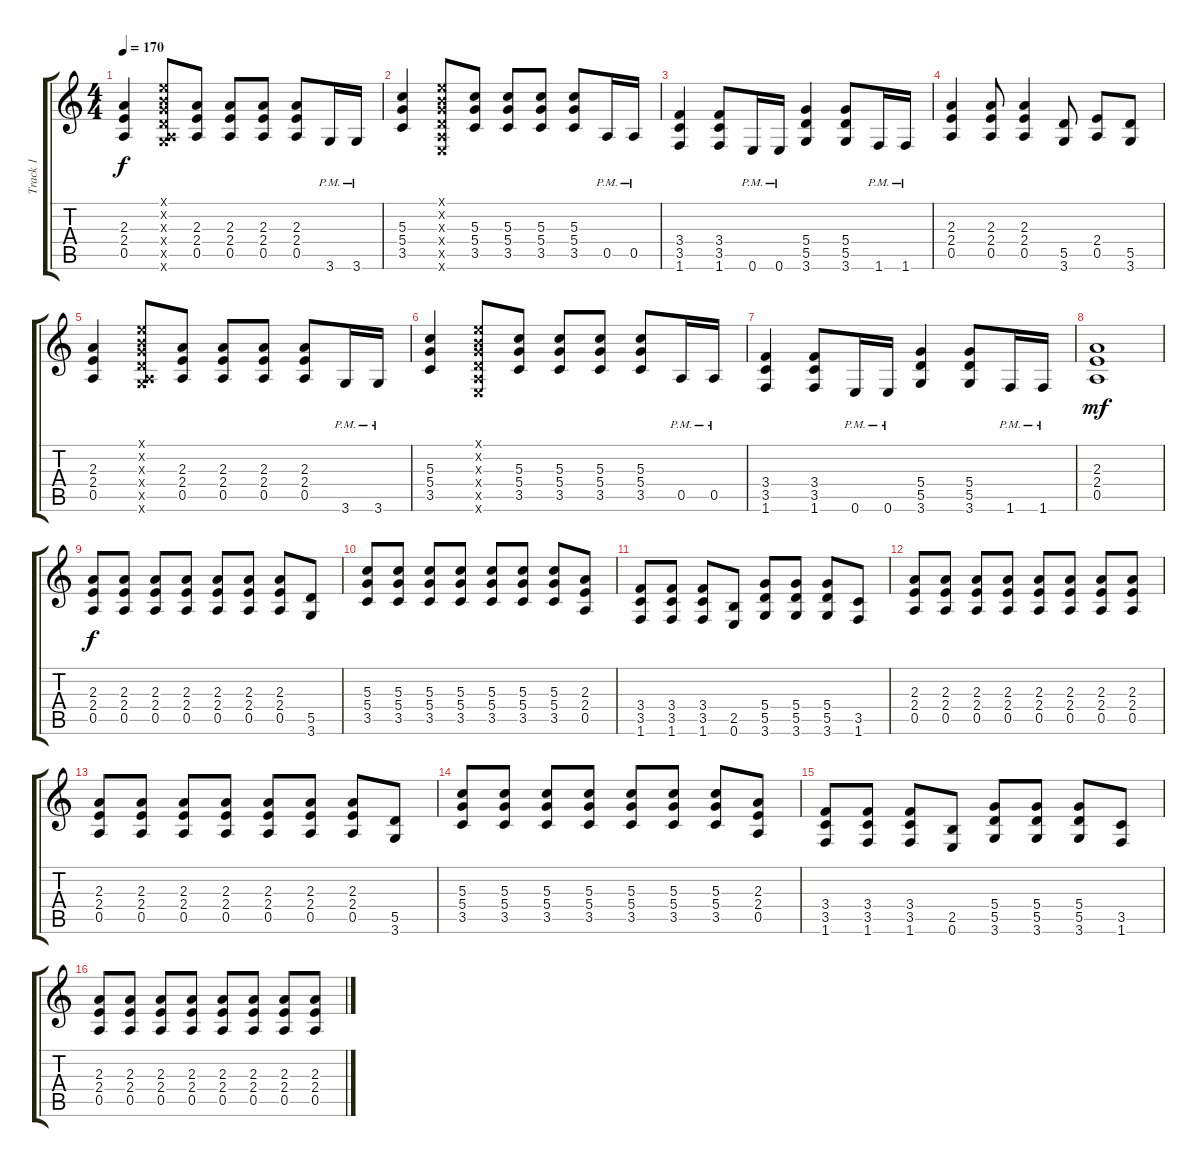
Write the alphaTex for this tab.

\track ("Track 1" "Track 1") {instrument distortionguitar}
\staff {score tabs}
\tuning (E4 B3 G3 D3 A2 E2) {hide}
\ts (4 4)
\tempo 170
\clef g2
\ks c
(2.3 2.4 0.5).4{dy f instrument distortionguitar} (0.1{x} 0.2{x} 0.3{x} 0.4{x} 0.5{x} 3.6{x}).8 (2.3 2.4 0.5).8 (2.3 2.4 0.5).8 (2.3 2.4 0.5).8 (2.3 2.4 0.5).8 3.6{pm}.16 3.6{pm}.16 |
(5.3 5.4 3.5).4 (0.1{x} 0.2{x} 0.3{x} 0.4{x} 0.5{x} 0.6{x}).8 (5.3 5.4 3.5).8 (5.3 5.4 3.5).8 (5.3 5.4 3.5).8 (5.3 5.4 3.5).8 0.5{pm}.16 0.5{pm}.16 |
(3.4 3.5 1.6).4 (3.4 3.5 1.6).8 0.6{pm}.16 0.6{pm}.16 (5.4 5.5 3.6).4 (5.4 5.5 3.6).8 1.6{pm}.16 1.6{pm}.16 |
(2.3 2.4 0.5).4 (2.3 2.4 0.5).8 (2.3 2.4 0.5).4 (5.5 3.6).8 (2.4 0.5).8 (5.5 3.6).8 |
(2.3 2.4 0.5).4 (0.1{x} 0.2{x} 0.3{x} 0.4{x} 0.5{x} 3.6{x}).8 (2.3 2.4 0.5).8 (2.3 2.4 0.5).8 (2.3 2.4 0.5).8 (2.3 2.4 0.5).8 3.6{pm}.16 3.6{pm}.16 |
(5.3 5.4 3.5).4 (0.1{x} 0.2{x} 0.3{x} 0.4{x} 0.5{x} 0.6{x}).8 (5.3 5.4 3.5).8 (5.3 5.4 3.5).8 (5.3 5.4 3.5).8 (5.3 5.4 3.5).8 0.5{pm}.16 0.5{pm}.16 |
(3.4 3.5 1.6).4 (3.4 3.5 1.6).8 0.6{pm}.16 0.6{pm}.16 (5.4 5.5 3.6).4 (5.4 5.5 3.6).8 1.6{pm}.16 1.6{pm}.16 |
(2.3 2.4 0.5).1{dy mf} |
(2.3 2.4 0.5).8{dy f} (2.3 2.4 0.5).8 (2.3 2.4 0.5).8 (2.3 2.4 0.5).8 (2.3 2.4 0.5).8 (2.3 2.4 0.5).8 (2.3 2.4 0.5).8 (5.5 3.6).8 |
(5.3 5.4 3.5).8 (5.3 5.4 3.5).8 (5.3 5.4 3.5).8 (5.3 5.4 3.5).8 (5.3 5.4 3.5).8 (5.3 5.4 3.5).8 (5.3 5.4 3.5).8 (2.3 2.4 0.5).8 |
(3.4 3.5 1.6).8 (3.4 3.5 1.6).8 (3.4 3.5 1.6).8 (2.5 0.6).8 (5.4 5.5 3.6).8 (5.4 5.5 3.6).8 (5.4 5.5 3.6).8 (3.5 1.6).8 |
(2.3 2.4 0.5).8 (2.3 2.4 0.5).8 (2.3 2.4 0.5).8 (2.3 2.4 0.5).8 (2.3 2.4 0.5).8 (2.3 2.4 0.5).8 (2.3 2.4 0.5).8 (2.3 2.4 0.5).8 |
(2.3 2.4 0.5).8 (2.3 2.4 0.5).8 (2.3 2.4 0.5).8 (2.3 2.4 0.5).8 (2.3 2.4 0.5).8 (2.3 2.4 0.5).8 (2.3 2.4 0.5).8 (5.5 3.6).8 |
(5.3 5.4 3.5).8 (5.3 5.4 3.5).8 (5.3 5.4 3.5).8 (5.3 5.4 3.5).8 (5.3 5.4 3.5).8 (5.3 5.4 3.5).8 (5.3 5.4 3.5).8 (2.3 2.4 0.5).8 |
(3.4 3.5 1.6).8 (3.4 3.5 1.6).8 (3.4 3.5 1.6).8 (2.5 0.6).8 (5.4 5.5 3.6).8 (5.4 5.5 3.6).8 (5.4 5.5 3.6).8 (3.5 1.6).8 |
(2.3 2.4 0.5).8 (2.3 2.4 0.5).8 (2.3 2.4 0.5).8 (2.3 2.4 0.5).8 (2.3 2.4 0.5).8 (2.3 2.4 0.5).8 (2.3 2.4 0.5).8 (2.3 2.4 0.5).8
